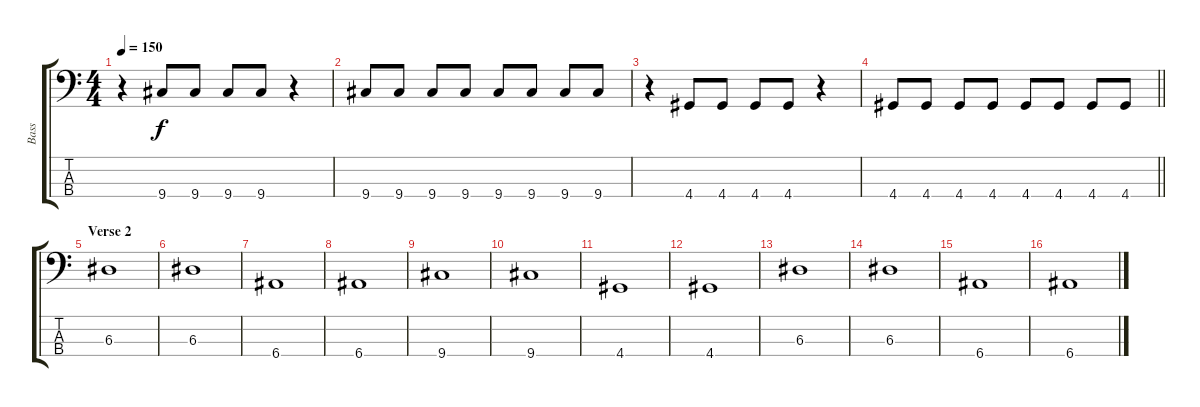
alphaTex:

\track ("Bass" "Bass") {instrument fretlessbass}
\staff {score tabs}
\tuning (G2 D2 A1 E1) {hide}
\ts (4 4)
\tempo 150
\clef f4
\ks c
r.4{dy f} 9.4.8 9.4.8 9.4.8 9.4.8 r.4 |
9.4.8 9.4.8 9.4.8 9.4.8 9.4.8 9.4.8 9.4.8 9.4.8 |
r.4 4.4.8 4.4.8 4.4.8 4.4.8 r.4 |
\barLineRight lightlight
4.4.8 4.4.8 4.4.8 4.4.8 4.4.8 4.4.8 4.4.8 4.4.8 |
\section ("" "Verse 2")
6.3.1 |
6.3.1 |
6.4.1 |
6.4.1 |
9.4.1 |
9.4.1 |
4.4.1 |
4.4.1 |
6.3.1 |
6.3.1 |
6.4.1 |
6.4.1
